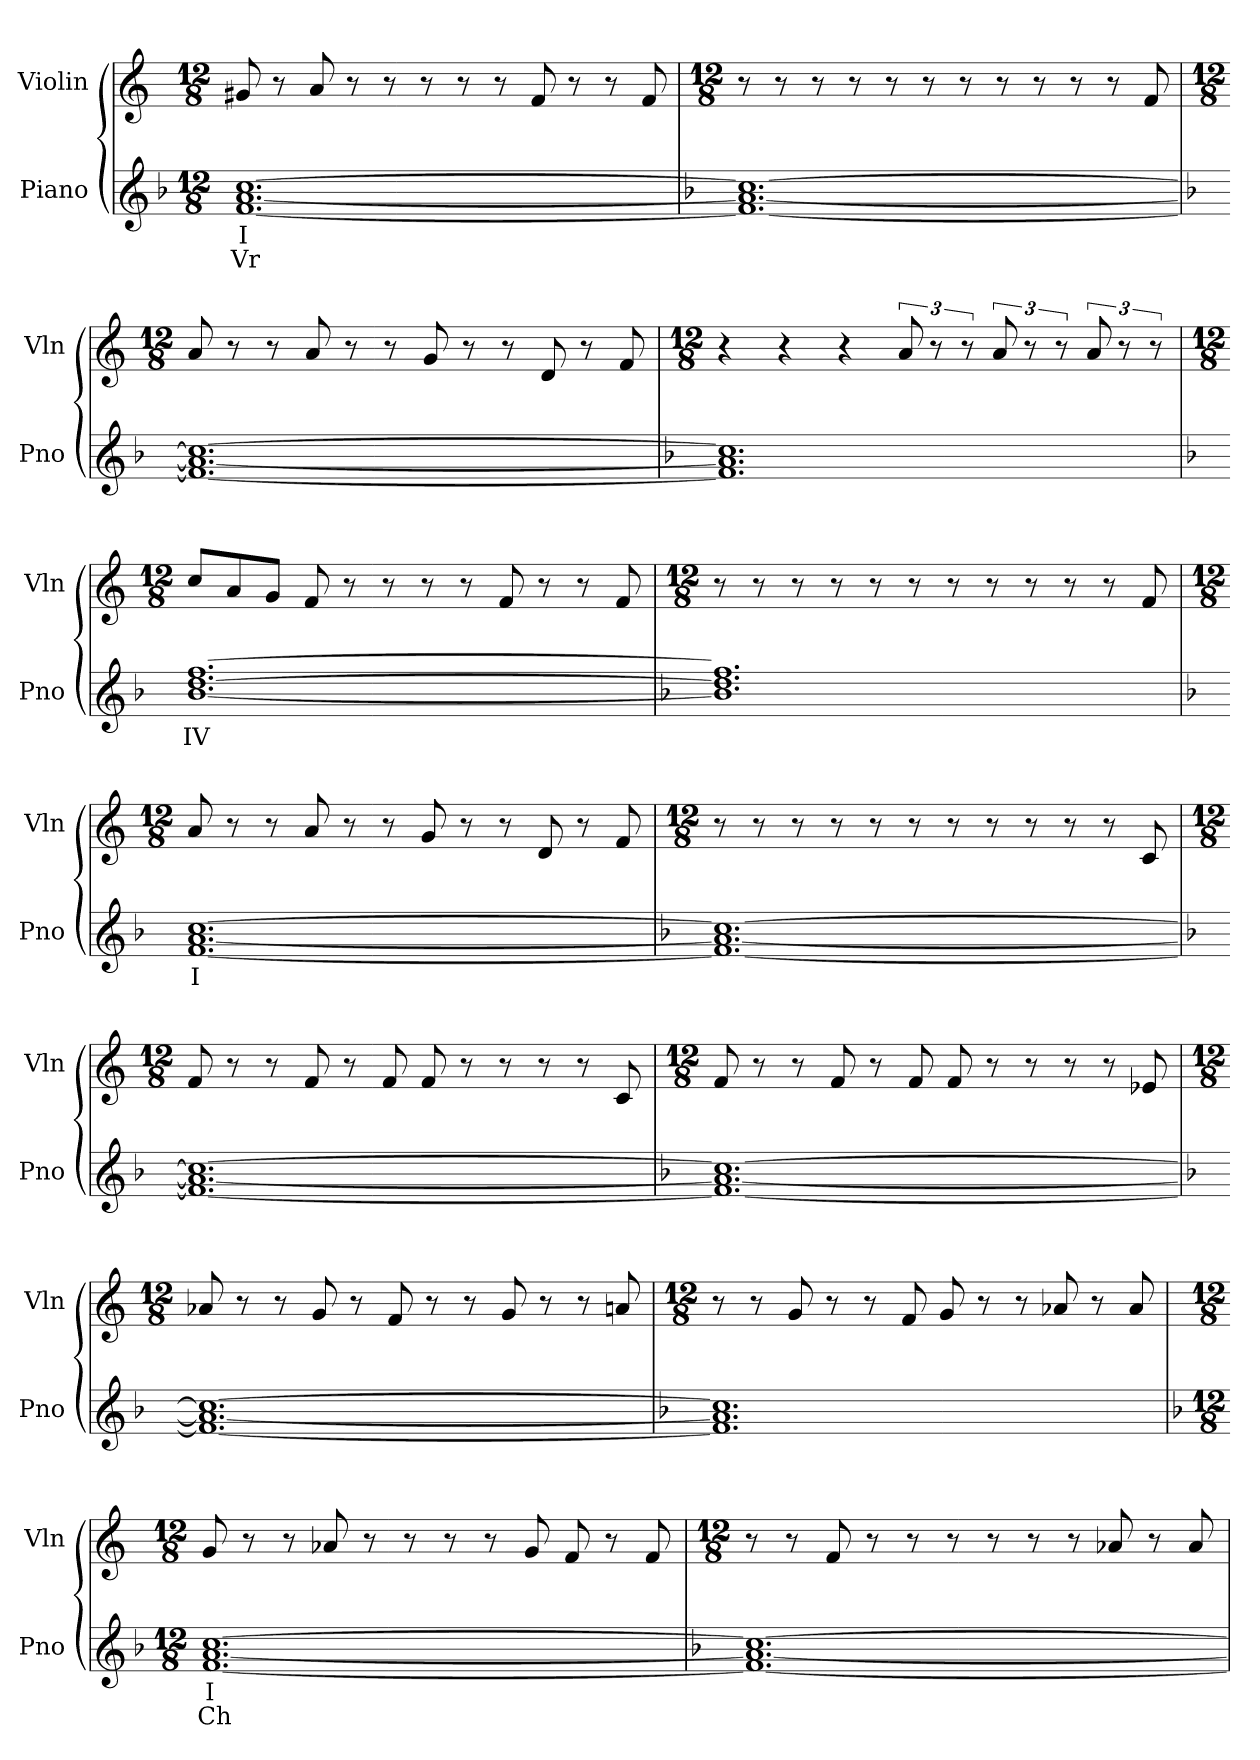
**kern	**text	**text	**kern
*part2	*part2	*part2	*part1
*staff2	*staff2	*staff2	*staff1
*I"Piano	*	*	*I"Violin
*I'Pno	*	*	*I'Vln
*k[b-]	*	*	*
*F:	*	*	*
*M12/8	*	*	*M12/8
=	=	=	=
[1.f [1.a [1.cc	I	Vr	8g#X
.	.	.	8r
.	.	.	8a
.	.	.	8r
.	.	.	8r
.	.	.	8r
.	.	.	8r
.	.	.	8r
.	.	.	8f
.	.	.	8r
.	.	.	8r
.	.	.	8f
=	=	=	=
*k[b-]	*	*	*
*F:	*	*	*
*	*	*	*M12/8
1.f_ 1.a_ 1.cc_	.	.	8r
.	.	.	8r
.	.	.	8r
.	.	.	8r
.	.	.	8r
.	.	.	8r
.	.	.	8r
.	.	.	8r
.	.	.	8r
.	.	.	8r
.	.	.	8r
.	.	.	8f
=	=	=	=
*k[b-]	*	*	*
*F:	*	*	*
*	*	*	*M12/8
1.f_ 1.a_ 1.cc_	.	.	8a
.	.	.	8r
.	.	.	8r
.	.	.	8a
.	.	.	8r
.	.	.	8r
.	.	.	8g
.	.	.	8r
.	.	.	8r
.	.	.	8d
.	.	.	8r
.	.	.	8f
=	=	=	=
*k[b-]	*	*	*
*F:	*	*	*
*	*	*	*M12/8
1.f] 1.a] 1.cc]	.	.	4r
.	.	.	4r
.	.	.	4r
.	.	.	12a
.	.	.	12r
.	.	.	12r
.	.	.	12a
.	.	.	12r
.	.	.	12r
.	.	.	12a
.	.	.	12r
.	.	.	12r
=	=	=	=
*k[b-]	*	*	*
*F:	*	*	*
*	*	*	*M12/8
[1.b- [1.dd [1.ff	IV	.	8ccL
.	.	.	8a
.	.	.	8gJ
.	.	.	8f
.	.	.	8r
.	.	.	8r
.	.	.	8r
.	.	.	8r
.	.	.	8f
.	.	.	8r
.	.	.	8r
.	.	.	8f
=	=	=	=
*k[b-]	*	*	*
*F:	*	*	*
*	*	*	*M12/8
1.b-] 1.dd] 1.ff]	.	.	8r
.	.	.	8r
.	.	.	8r
.	.	.	8r
.	.	.	8r
.	.	.	8r
.	.	.	8r
.	.	.	8r
.	.	.	8r
.	.	.	8r
.	.	.	8r
.	.	.	8f
=	=	=	=
*k[b-]	*	*	*
*F:	*	*	*
*	*	*	*M12/8
[1.f [1.a [1.cc	I	.	8a
.	.	.	8r
.	.	.	8r
.	.	.	8a
.	.	.	8r
.	.	.	8r
.	.	.	8g
.	.	.	8r
.	.	.	8r
.	.	.	8d
.	.	.	8r
.	.	.	8f
=	=	=	=
*k[b-]	*	*	*
*F:	*	*	*
*	*	*	*M12/8
1.f_ 1.a_ 1.cc_	.	.	8r
.	.	.	8r
.	.	.	8r
.	.	.	8r
.	.	.	8r
.	.	.	8r
.	.	.	8r
.	.	.	8r
.	.	.	8r
.	.	.	8r
.	.	.	8r
.	.	.	8c
=	=	=	=
*k[b-]	*	*	*
*F:	*	*	*
*	*	*	*M12/8
1.f_ 1.a_ 1.cc_	.	.	8f
.	.	.	8r
.	.	.	8r
.	.	.	8f
.	.	.	8r
.	.	.	8f
.	.	.	8f
.	.	.	8r
.	.	.	8r
.	.	.	8r
.	.	.	8r
.	.	.	8c
=	=	=	=
*k[b-]	*	*	*
*F:	*	*	*
*	*	*	*M12/8
1.f_ 1.a_ 1.cc_	.	.	8f
.	.	.	8r
.	.	.	8r
.	.	.	8f
.	.	.	8r
.	.	.	8f
.	.	.	8f
.	.	.	8r
.	.	.	8r
.	.	.	8r
.	.	.	8r
.	.	.	8e-X
=	=	=	=
*k[b-]	*	*	*
*F:	*	*	*
*	*	*	*M12/8
1.f_ 1.a_ 1.cc_	.	.	8a-X
.	.	.	8r
.	.	.	8r
.	.	.	8g
.	.	.	8r
.	.	.	8f
.	.	.	8r
.	.	.	8r
.	.	.	8g
.	.	.	8r
.	.	.	8r
.	.	.	8an
=	=	=	=
*k[b-]	*	*	*
*F:	*	*	*
*	*	*	*M12/8
1.f] 1.a] 1.cc]	.	.	8r
.	.	.	8r
.	.	.	8g
.	.	.	8r
.	.	.	8r
.	.	.	8f
.	.	.	8g
.	.	.	8r
.	.	.	8r
.	.	.	8a-X
.	.	.	8r
.	.	.	8a-
=	=	=	=
*k[b-]	*	*	*
*F:	*	*	*
*M12/8	*	*	*M12/8
[1.f [1.a [1.cc	I	Ch	8g
.	.	.	8r
.	.	.	8r
.	.	.	8a-X
.	.	.	8r
.	.	.	8r
.	.	.	8r
.	.	.	8r
.	.	.	8g
.	.	.	8f
.	.	.	8r
.	.	.	8f
=	=	=	=
*k[b-]	*	*	*
*F:	*	*	*
*	*	*	*M12/8
1.f_ 1.a_ 1.cc_	.	.	8r
.	.	.	8r
.	.	.	8f
.	.	.	8r
.	.	.	8r
.	.	.	8r
.	.	.	8r
.	.	.	8r
.	.	.	8r
.	.	.	8a-X
.	.	.	8r
.	.	.	8a-
=	=	=	=
*-	*-	*-	*-
